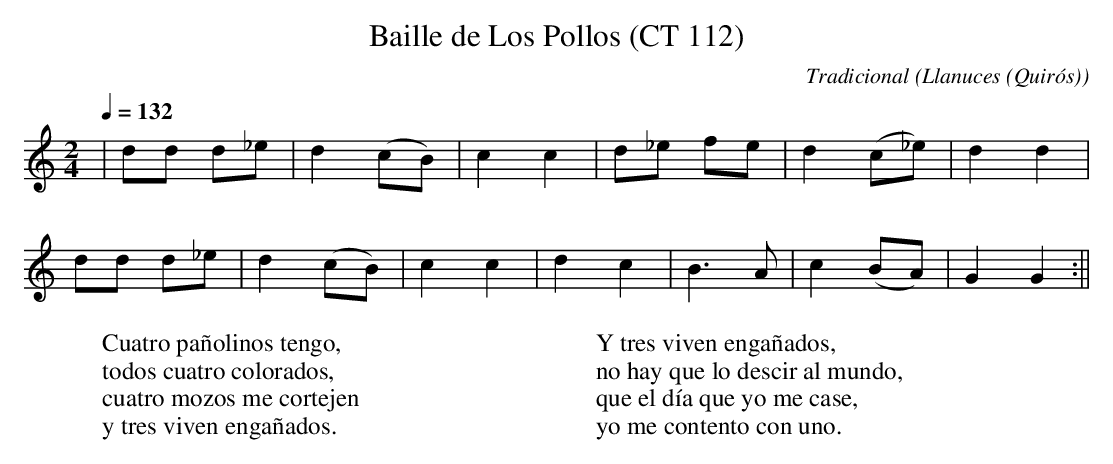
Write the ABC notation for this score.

X:1
T:Baille de Los Pollos (CT 112)
C:Tradicional
O:Llanuces (Quirós)
M:2/4
L:1/8
Q:1/4=132
K:C
|dd d_e|d2 (cB)|c2 c2|d_e fe|d2 (c_e)|d2 d2|
dd d_e|d2 (cB)|c2 c2|d2 c2|B3 A|c2 (BA)|G2 G2 :||
W:Cuatro pañolinos tengo,
W:todos cuatro colorados,
W:cuatro mozos me cortejen
W:y tres viven engañados.
W:
W:Y tres viven engañados,
W:no hay que lo descir al mundo,
W:que el día que yo me case,
W:yo me contento con uno.
W:
